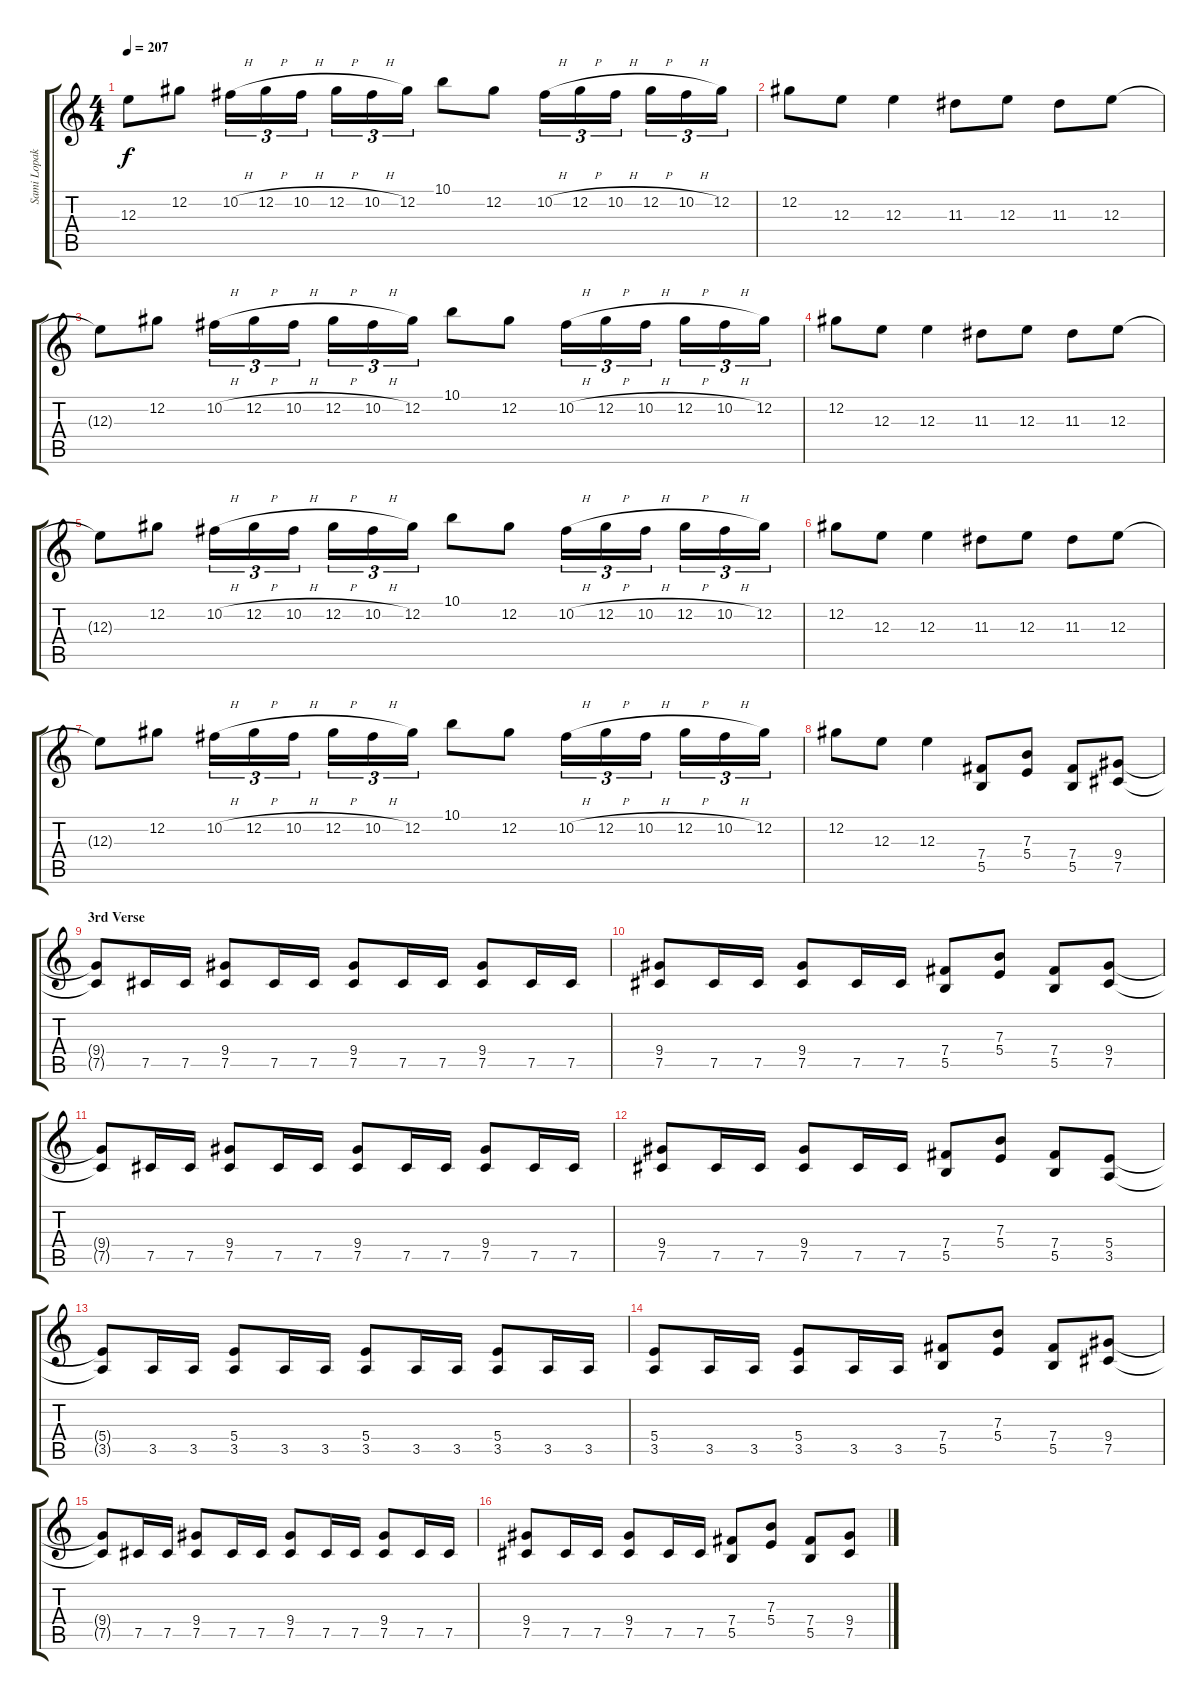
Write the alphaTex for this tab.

\track ("Sami Lopakka" "Sami Lopak") {instrument distortionguitar}
\staff {score tabs}
\tuning (Db4 Ab3 E3 B2 Gb2 Db2) {hide}
\ts (4 4)
\tempo 207
\clef g2
\ks c
12.3{t}.8{dy f} 12.2.8 10.2{h}.16{tu (3 2)} 12.2{h}.16{tu (3 2)} 10.2{h}.16{tu (3 2)} 12.2{h}.16{tu (3 2)} 10.2{h}.16{tu (3 2)} 12.2.16{tu (3 2)} 10.1.8 12.2.8 10.2{h}.16{tu (3 2)} 12.2{h}.16{tu (3 2)} 10.2{h}.16{tu (3 2)} 12.2{h}.16{tu (3 2)} 10.2{h}.16{tu (3 2)} 12.2.16{tu (3 2)} |
12.2.8 12.3.8 12.3.4 11.3.8 12.3.8 11.3.8 12.3.8 |
12.3{t}.8 12.2.8 10.2{h}.16{tu (3 2)} 12.2{h}.16{tu (3 2)} 10.2{h}.16{tu (3 2)} 12.2{h}.16{tu (3 2)} 10.2{h}.16{tu (3 2)} 12.2.16{tu (3 2)} 10.1.8 12.2.8 10.2{h}.16{tu (3 2)} 12.2{h}.16{tu (3 2)} 10.2{h}.16{tu (3 2)} 12.2{h}.16{tu (3 2)} 10.2{h}.16{tu (3 2)} 12.2.16{tu (3 2)} |
12.2.8 12.3.8 12.3.4 11.3.8 12.3.8 11.3.8 12.3.8 |
12.3{t}.8 12.2.8 10.2{h}.16{tu (3 2)} 12.2{h}.16{tu (3 2)} 10.2{h}.16{tu (3 2)} 12.2{h}.16{tu (3 2)} 10.2{h}.16{tu (3 2)} 12.2.16{tu (3 2)} 10.1.8 12.2.8 10.2{h}.16{tu (3 2)} 12.2{h}.16{tu (3 2)} 10.2{h}.16{tu (3 2)} 12.2{h}.16{tu (3 2)} 10.2{h}.16{tu (3 2)} 12.2.16{tu (3 2)} |
12.2.8 12.3.8 12.3.4 11.3.8 12.3.8 11.3.8 12.3.8 |
12.3{t}.8 12.2.8 10.2{h}.16{tu (3 2)} 12.2{h}.16{tu (3 2)} 10.2{h}.16{tu (3 2)} 12.2{h}.16{tu (3 2)} 10.2{h}.16{tu (3 2)} 12.2.16{tu (3 2)} 10.1.8 12.2.8 10.2{h}.16{tu (3 2)} 12.2{h}.16{tu (3 2)} 10.2{h}.16{tu (3 2)} 12.2{h}.16{tu (3 2)} 10.2{h}.16{tu (3 2)} 12.2.16{tu (3 2)} |
12.2.8 12.3.8 12.3.4 (7.4 5.5).8 (7.3 5.4).8 (7.4 5.5).8 (9.4 7.5).8 |
\section ("" "3rd Verse")
(9.4{t} 7.5{t}).8 7.5.16 7.5.16 (9.4 7.5).8 7.5.16 7.5.16 (9.4 7.5).8 7.5.16 7.5.16 (9.4 7.5).8 7.5.16 7.5.16 |
(9.4 7.5).8 7.5.16 7.5.16 (9.4 7.5).8 7.5.16 7.5.16 (7.4 5.5).8 (7.3 5.4).8 (7.4 5.5).8 (9.4 7.5).8 |
(9.4{t} 7.5{t}).8 7.5.16 7.5.16 (9.4 7.5).8 7.5.16 7.5.16 (9.4 7.5).8 7.5.16 7.5.16 (9.4 7.5).8 7.5.16 7.5.16 |
(9.4 7.5).8 7.5.16 7.5.16 (9.4 7.5).8 7.5.16 7.5.16 (7.4 5.5).8 (7.3 5.4).8 (7.4 5.5).8 (5.4 3.5).8 |
(5.4{t} 3.5{t}).8 3.5.16 3.5.16 (5.4 3.5).8 3.5.16 3.5.16 (5.4 3.5).8 3.5.16 3.5.16 (5.4 3.5).8 3.5.16 3.5.16 |
(5.4 3.5).8 3.5.16 3.5.16 (5.4 3.5).8 3.5.16 3.5.16 (7.4 5.5).8 (7.3 5.4).8 (7.4 5.5).8 (9.4 7.5).8 |
(9.4{t} 7.5{t}).8 7.5.16 7.5.16 (9.4 7.5).8 7.5.16 7.5.16 (9.4 7.5).8 7.5.16 7.5.16 (9.4 7.5).8 7.5.16 7.5.16 |
(9.4 7.5).8 7.5.16 7.5.16 (9.4 7.5).8 7.5.16 7.5.16 (7.4 5.5).8 (7.3 5.4).8 (7.4 5.5).8 (9.4 7.5).8
